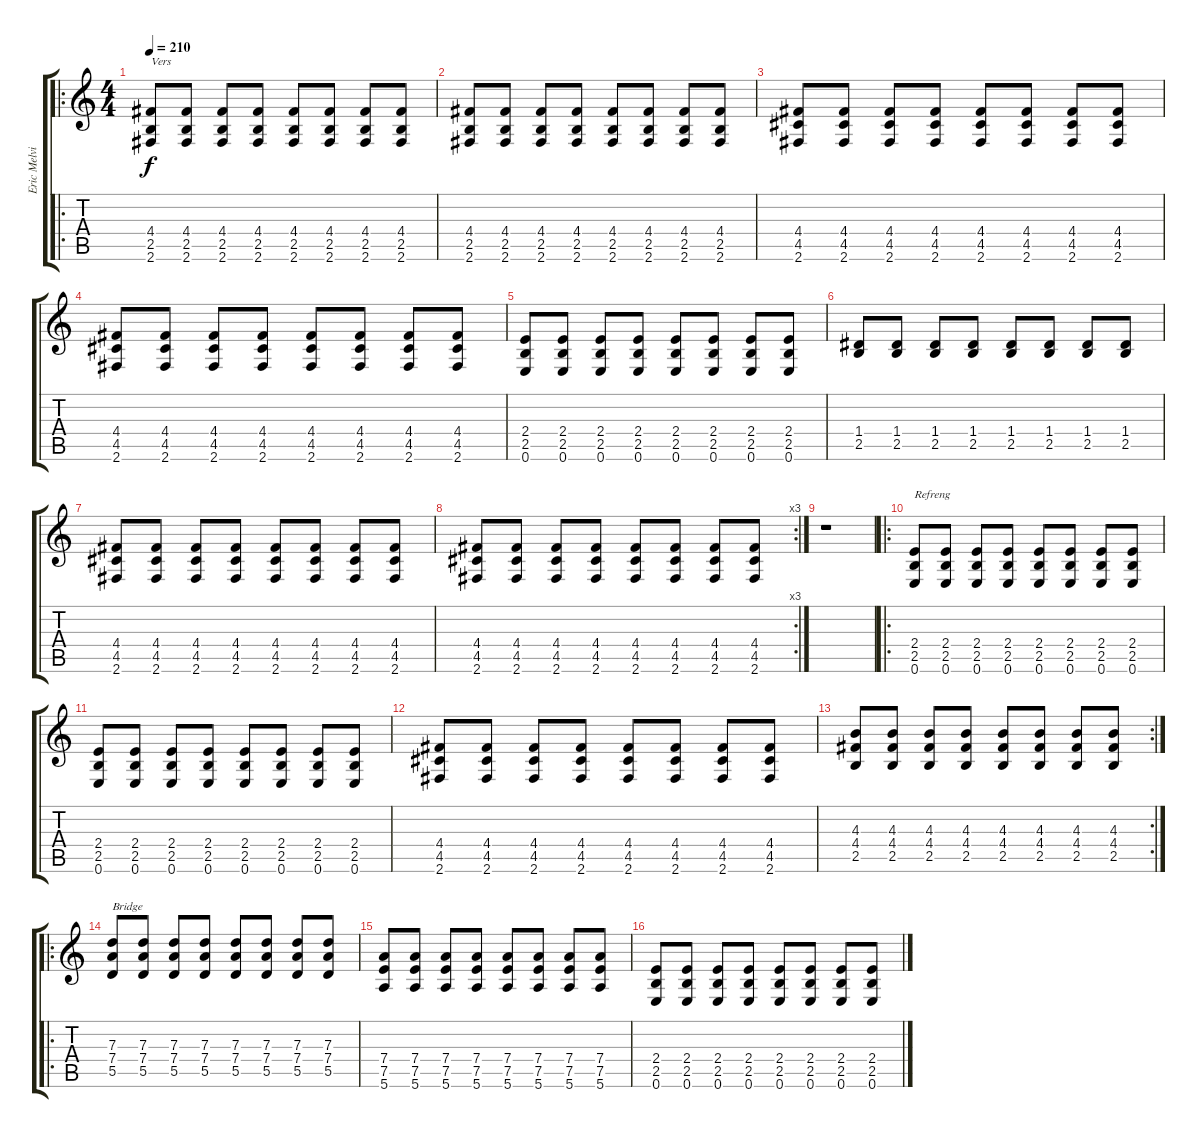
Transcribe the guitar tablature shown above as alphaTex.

\track ("Eric Melvin (Guitar)" "Eric Melvi") {instrument distortionguitar}
\staff {score tabs}
\tuning (E4 B3 G3 D3 A2 E2) {hide}
\ro
\ts (4 4)
\tempo 210
\clef g2
\ks c
(4.4 2.5 2.6).8{txt "Vers" dy f instrument distortionguitar} (4.4 2.5 2.6).8 (4.4 2.5 2.6).8 (4.4 2.5 2.6).8 (4.4 2.5 2.6).8 (4.4 2.5 2.6).8 (4.4 2.5 2.6).8 (4.4 2.5 2.6).8 |
(4.4 2.5 2.6).8 (4.4 2.5 2.6).8 (4.4 2.5 2.6).8 (4.4 2.5 2.6).8 (4.4 2.5 2.6).8 (4.4 2.5 2.6).8 (4.4 2.5 2.6).8 (4.4 2.5 2.6).8 |
(4.4 4.5 2.6).8 (4.4 4.5 2.6).8 (4.4 4.5 2.6).8 (4.4 4.5 2.6).8 (4.4 4.5 2.6).8 (4.4 4.5 2.6).8 (4.4 4.5 2.6).8 (4.4 4.5 2.6).8 |
(4.4 4.5 2.6).8 (4.4 4.5 2.6).8 (4.4 4.5 2.6).8 (4.4 4.5 2.6).8 (4.4 4.5 2.6).8 (4.4 4.5 2.6).8 (4.4 4.5 2.6).8 (4.4 4.5 2.6).8 |
(2.4 2.5 0.6).8 (2.4 2.5 0.6).8 (2.4 2.5 0.6).8 (2.4 2.5 0.6).8 (2.4 2.5 0.6).8 (2.4 2.5 0.6).8 (2.4 2.5 0.6).8 (2.4 2.5 0.6).8 |
(1.4 2.5).8 (1.4 2.5).8 (1.4 2.5).8 (1.4 2.5).8 (1.4 2.5).8 (1.4 2.5).8 (1.4 2.5).8 (1.4 2.5).8 |
(4.4 4.5 2.6).8 (4.4 4.5 2.6).8 (4.4 4.5 2.6).8 (4.4 4.5 2.6).8 (4.4 4.5 2.6).8 (4.4 4.5 2.6).8 (4.4 4.5 2.6).8 (4.4 4.5 2.6).8 |
\rc 3
(4.4 4.5 2.6).8 (4.4 4.5 2.6).8 (4.4 4.5 2.6).8 (4.4 4.5 2.6).8 (4.4 4.5 2.6).8 (4.4 4.5 2.6).8 (4.4 4.5 2.6).8 (4.4 4.5 2.6).8 |
r.1 |
\ro
(2.4 2.5 0.6).8{txt "Refreng"} (2.4 2.5 0.6).8 (2.4 2.5 0.6).8 (2.4 2.5 0.6).8 (2.4 2.5 0.6).8 (2.4 2.5 0.6).8 (2.4 2.5 0.6).8 (2.4 2.5 0.6).8 |
(2.4 2.5 0.6).8 (2.4 2.5 0.6).8 (2.4 2.5 0.6).8 (2.4 2.5 0.6).8 (2.4 2.5 0.6).8 (2.4 2.5 0.6).8 (2.4 2.5 0.6).8 (2.4 2.5 0.6).8 |
(4.4 4.5 2.6).8 (4.4 4.5 2.6).8 (4.4 4.5 2.6).8 (4.4 4.5 2.6).8 (4.4 4.5 2.6).8 (4.4 4.5 2.6).8 (4.4 4.5 2.6).8 (4.4 4.5 2.6).8 |
\rc 2
(4.3 4.4 2.5).8 (4.3 4.4 2.5).8 (4.3 4.4 2.5).8 (4.3 4.4 2.5).8 (4.3 4.4 2.5).8 (4.3 4.4 2.5).8 (4.3 4.4 2.5).8 (4.3 4.4 2.5).8 |
\ro
(7.3 7.4 5.5).8{txt "Bridge"} (7.3 7.4 5.5).8 (7.3 7.4 5.5).8 (7.3 7.4 5.5).8 (7.3 7.4 5.5).8 (7.3 7.4 5.5).8 (7.3 7.4 5.5).8 (7.3 7.4 5.5).8 |
(7.4 7.5 5.6).8 (7.4 7.5 5.6).8 (7.4 7.5 5.6).8 (7.4 7.5 5.6).8 (7.4 7.5 5.6).8 (7.4 7.5 5.6).8 (7.4 7.5 5.6).8 (7.4 7.5 5.6).8 |
(2.4 2.5 0.6).8 (2.4 2.5 0.6).8 (2.4 2.5 0.6).8 (2.4 2.5 0.6).8 (2.4 2.5 0.6).8 (2.4 2.5 0.6).8 (2.4 2.5 0.6).8 (2.4 2.5 0.6).8
